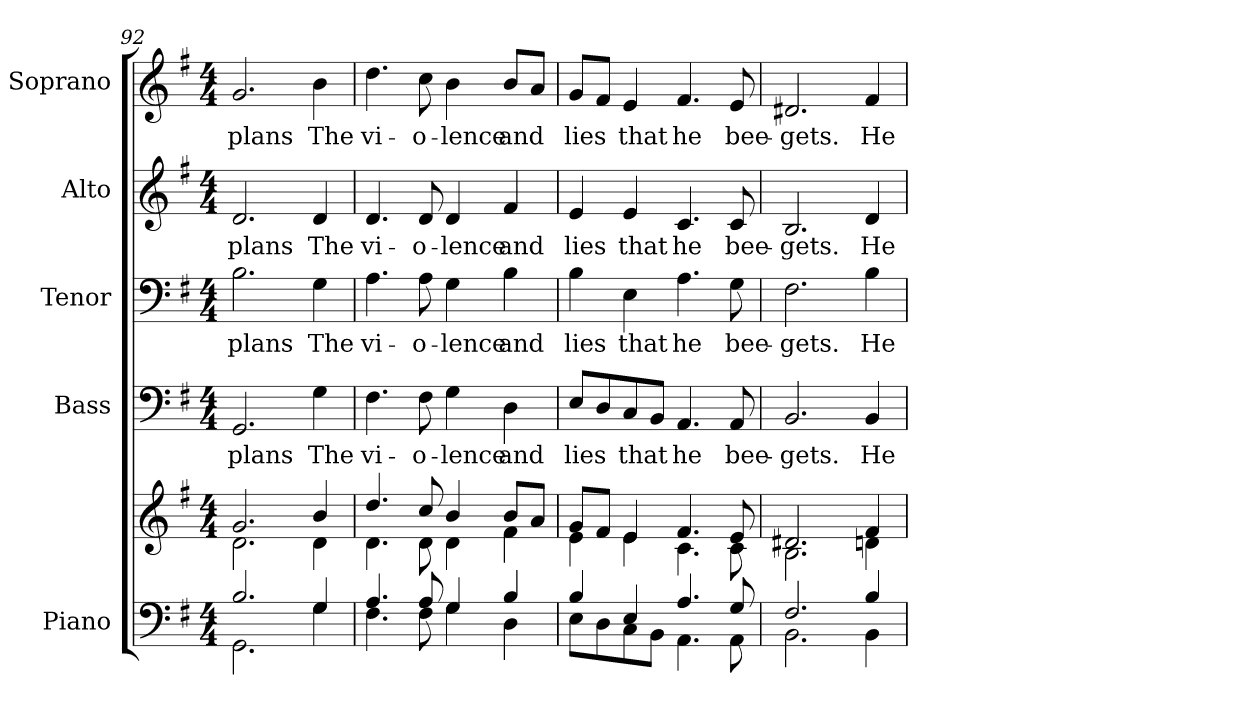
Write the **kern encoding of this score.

**kern	**kern	**kern	**text	**kern	**text	**kern	**text	**kern	**text
*part5	*part5	*part4	*part4	*part3	*part3	*part2	*part2	*part1	*part1
*staff6	*staff5	*staff4	*staff4	*staff3	*staff3	*staff2	*staff2	*staff1	*staff1
*I"Piano	*	*I"Bass	*	*I"Tenor	*	*I"Alto	*	*I"Soprano	*
*I'Pno.	*	*I'B.	*	*I'T.	*	*I'A.	*	*I'S.	*
!!LO:PB:g=z
*clefF4	*clefG2	*clefF4	*	*clefF4	*	*clefG2	*	*clefG2	*
*k[f#]	*k[f#]	*k[f#]	*	*k[f#]	*	*k[f#]	*	*k[f#]	*
*G:	*G:	*G:	*	*G:	*	*G:	*	*G:	*
*M4/4	*M4/4	*M4/4	*	*M4/4	*	*M4/4	*	*M4/4	*
=92	=92	=92	=92	=92	=92	=92	=92	=92	=92
*^	*^	*	*	*	*	*	*	*	*
!	!	!	!	!	!LO:LY:b:color=#000000	!	!	!	!	!	!
!	!	!	!	!	!	!	!LO:LY:b:color=#000000	!	!	!	!
!	!	!	!	!	!	!	!	!	!LO:LY:b:color=#000000	!	!
!	!	!	!	!	!	!	!	!	!	!	!LO:LY:b:color=#000000
2.Bi/	2.GGi\	2.gi/	2.di\	2.GGi/	plans	2.Bi\	plans	2.di/	plans	2.gi/	plans
!	!	!	!	!	!LO:LY:b:color=#000000	!	!	!	!	!	!
!	!	!	!	!	!	!	!LO:LY:b:color=#000000	!	!	!	!
!	!	!	!	!	!	!	!	!	!LO:LY:b:color=#000000	!	!
!	!	!	!	!	!	!	!	!	!	!	!LO:LY:b:color=#000000
4Gi/	4Gi\	4bi/	4di\	4Gi\	The	4Gi\	The	4di/	The	4bi\	The
=93	=93	=93	=93	=93	=93	=93	=93	=93	=93	=93	=93
!	!	!	!	!	!LO:LY:b:color=#000000	!	!	!	!	!	!
!	!	!	!	!	!	!	!LO:LY:b:color=#000000	!	!	!	!
!	!	!	!	!	!	!	!	!	!LO:LY:b:color=#000000	!	!
!	!	!	!	!	!	!	!	!	!	!	!LO:LY:b:color=#000000
4.Ai/	4.F#i\	4.ddi/	4.di\	4.F#i\	vi-	4.Ai\	vi-	4.di/	vi-	4.ddi\	vi-
!	!	!	!	!	!LO:LY:b:color=#000000	!	!	!	!	!	!
!	!	!	!	!	!	!	!LO:LY:b:color=#000000	!	!	!	!
!	!	!	!	!	!	!	!	!	!LO:LY:b:color=#000000	!	!
!	!	!	!	!	!	!	!	!	!	!	!LO:LY:b:color=#000000
8Ai/	8F#i\	8cci/	8di\	8F#i\	-o-	8Ai\	-o-	8di/	-o-	8cci\	-o-
!	!	!	!	!	!LO:LY:b:color=#000000	!	!	!	!	!	!
!	!	!	!	!	!	!	!LO:LY:b:color=#000000	!	!	!	!
!	!	!	!	!	!	!	!	!	!LO:LY:b:color=#000000	!	!
!	!	!	!	!	!	!	!	!	!	!	!LO:LY:b:color=#000000
4Gi/	4Gi\	4bi/	4di\	4Gi\	-lence	4Gi\	-lence	4di/	-lence	4bi\	-lence
!	!	!	!	!	!LO:LY:b:color=#000000	!	!	!	!	!	!
!	!	!	!	!	!	!	!LO:LY:b:color=#000000	!	!	!	!
!	!	!	!	!	!	!	!	!	!LO:LY:b:color=#000000	!	!
!	!	!	!	!	!	!	!	!	!	!	!LO:LY:b:color=#000000
4Bi/	4Di\	8bi/L	4f#i\	4Di\	and	4Bi\	and	4f#i/	and	8bi/L	and
.	.	8ai/J	.	.	.	.	.	.	.	8ai/J	.
!!LO:PB:g=z
=94	=94	=94	=94	=94	=94	=94	=94	=94	=94	=94	=94
!	!	!	!	!	!LO:LY:b:color=#000000	!	!	!	!	!	!
!	!	!	!	!	!	!	!LO:LY:b:color=#000000	!	!	!	!
!	!	!	!	!	!	!	!	!	!LO:LY:b:color=#000000	!	!
!	!	!	!	!	!	!	!	!	!	!	!LO:LY:b:color=#000000
4Bi/	8Ei\L	8gi/L	4ei\	8Ei/L	lies	4Bi\	lies	4ei/	lies	8gi/L	lies
.	8Di\	8f#i/J	.	8Di/	.	.	.	.	.	8f#i/J	.
!	!	!	!	!	!LO:LY:b:color=#000000	!	!	!	!	!	!
!	!	!	!	!	!	!	!LO:LY:b:color=#000000	!	!	!	!
!	!	!	!	!	!	!	!	!	!LO:LY:b:color=#000000	!	!
!	!	!	!	!	!	!	!	!	!	!	!LO:LY:b:color=#000000
4Ei/	8Ci\	4ei/	4ei\	8Ci/	that	4Ei\	that	4ei/	that	4ei/	that
.	8BBi\J	.	.	8BBi/J	.	.	.	.	.	.	.
!	!	!	!	!	!LO:LY:b:color=#000000	!	!	!	!	!	!
!	!	!	!	!	!	!	!LO:LY:b:color=#000000	!	!	!	!
!	!	!	!	!	!	!	!	!	!LO:LY:b:color=#000000	!	!
!	!	!	!	!	!	!	!	!	!	!	!LO:LY:b:color=#000000
4.Ai/	4.AAi\	4.f#i/	4.ci\	4.AAi/	he	4.Ai\	he	4.ci/	he	4.f#i/	he
!	!	!	!	!	!LO:LY:b:color=#000000	!	!	!	!	!	!
!	!	!	!	!	!	!	!LO:LY:b:color=#000000	!	!	!	!
!	!	!	!	!	!	!	!	!	!LO:LY:b:color=#000000	!	!
!	!	!	!	!	!	!	!	!	!	!	!LO:LY:b:color=#000000
8Gi/	8AAi\	8ei/	8ci\	8AAi/	bee-	8Gi\	bee-	8ci/	bee-	8ei/	bee-
=95	=95	=95	=95	=95	=95	=95	=95	=95	=95	=95	=95
!	!	!	!	!	!LO:LY:b:color=#000000	!	!	!	!	!	!
!	!	!	!	!	!	!	!LO:LY:b:color=#000000	!	!	!	!
!	!	!	!	!	!	!	!	!	!LO:LY:b:color=#000000	!	!
!	!	!	!	!	!	!	!	!	!	!	!LO:LY:b:color=#000000
2.F#i/	2.BBi\	2.d#Xi/	2.Bi\	2.BBi/	-gets.	2.F#i\	-gets.	2.Bi/	-gets.	2.d#Xi/	-gets.
!	!	!	!	!	!LO:LY:b:color=#000000	!	!	!	!	!	!
!	!	!	!	!	!	!	!LO:LY:b:color=#000000	!	!	!	!
!	!	!	!	!	!	!	!	!	!LO:LY:b:color=#000000	!	!
!	!	!	!	!	!	!	!	!	!	!	!LO:LY:b:color=#000000
4Bi/	4BBi\	4f#i/	4dni\	4BBi/	He	4Bi\	He	4di/	He	4f#i/	He
*v	*v	*	*	*	*	*	*	*	*	*	*
*	*v	*v	*	*	*	*	*	*	*	*
=	=	=	=	=	=	=	=	=	=
*-	*-	*-	*-	*-	*-	*-	*-	*-	*-
